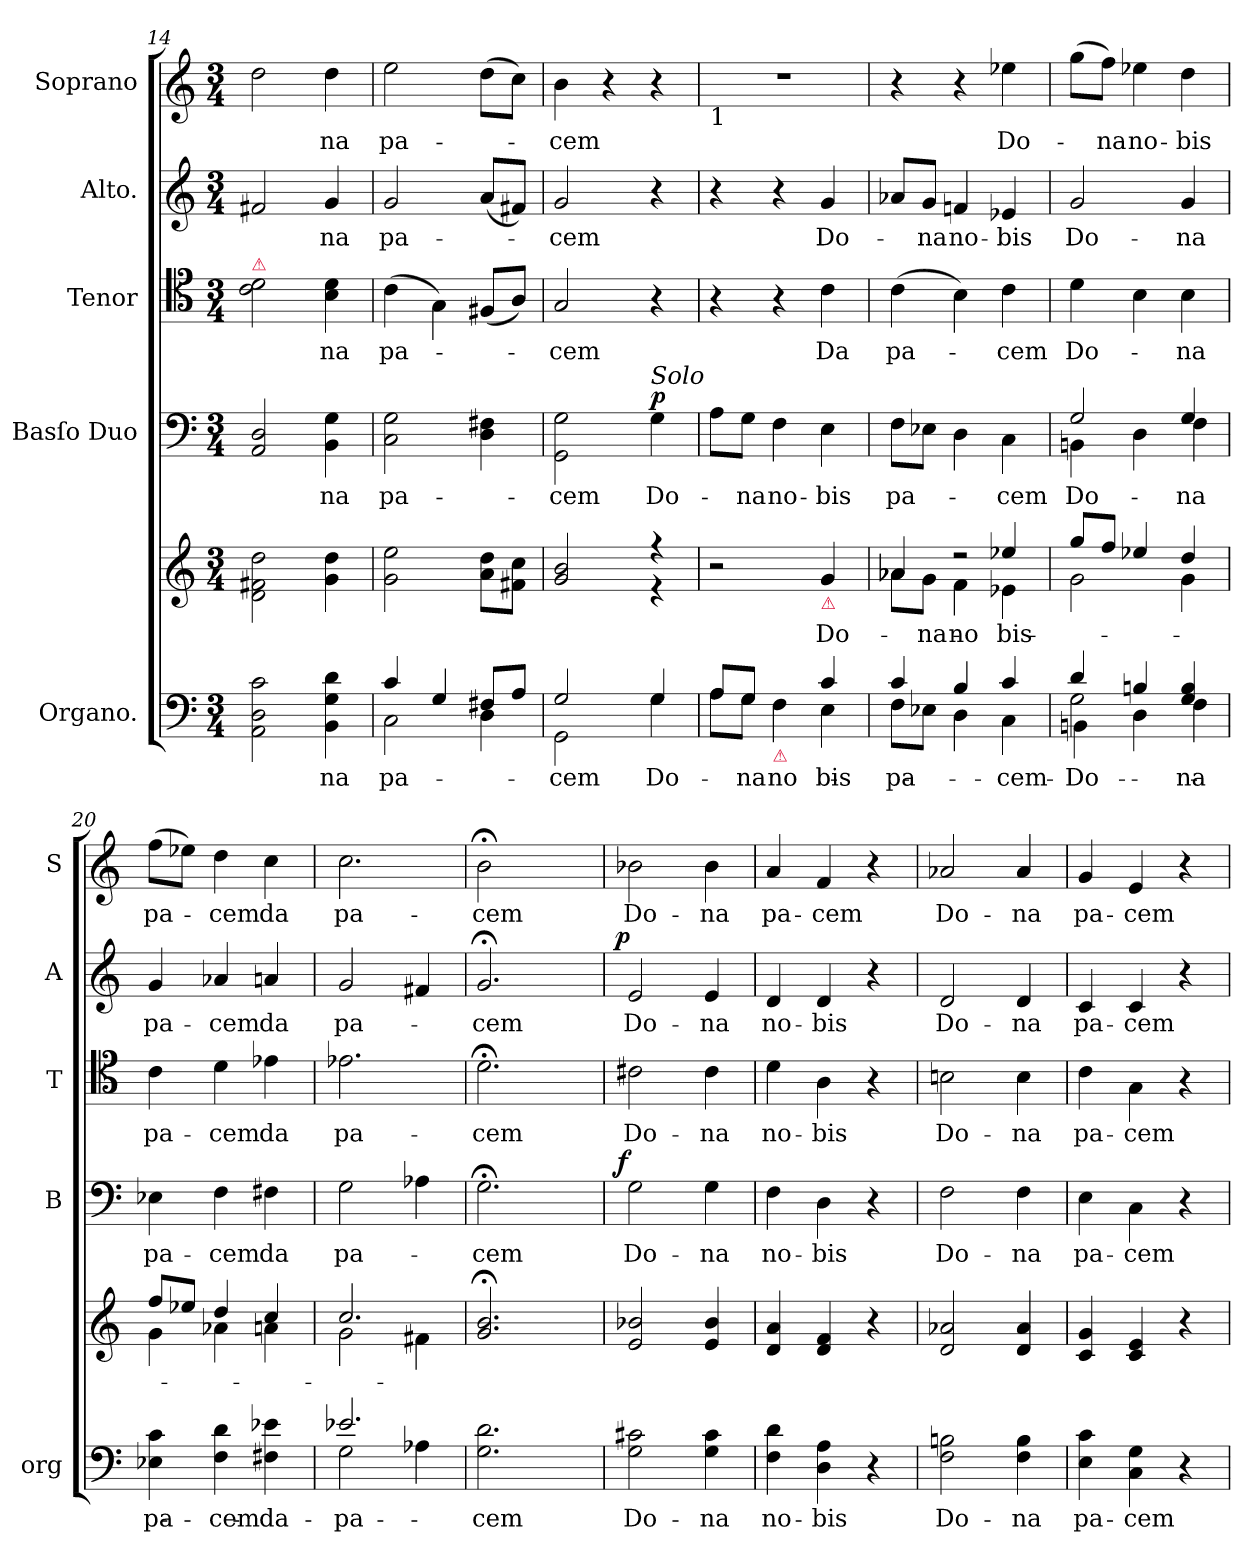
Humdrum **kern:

**kern	**text	**kern	**text	**kern	**text	**dynam	**kern	**text	**kern	**text	**dynam	**kern	**text
*part5	*part5	*part5	*part5	*part4	*part4	*part4	*part3	*part3	*part2	*part2	*part2	*part1	*part1
*staff6	*staff6	*staff5	*staff5	*staff4	*staff4	*staff4	*staff3	*staff3	*staff2	*staff2	*staff2	*staff1	*staff1
*I"Organo.	*	*	*	*I"Basſo Duo	*	*	*I"Tenor	*	*I"Alto.	*	*	*I"Soprano	*
*I'org	*	*	*	*I'B	*	*	*I'T	*	*I'A	*	*	*I'S	*
*clefF4	*	*clefG2	*	*clefF4	*	*	*clefC4	*	*clefG2	*	*	*clefG2	*
*k[]	*	*k[]	*	*k[]	*	*	*k[]	*	*k[]	*	*	*k[]	*
*M3/4	*	*M3/4	*	*M3/4	*	*	*M3/4	*	*M3/4	*	*	*M3/4	*
=14	=14	=14	=14	=14	=14	=14	=14	=14	=14	=14	=14	=14	=14
!	!	!	!	!	!	!	!LO:TX:a:color=crimson:t=⚠	!	!	!	!	!	!
2AA\ 2D\ 2c\	.	2d\ 2f#X\ 2dd\	.	2AA/ 2D/	.	.	2c\ 2d\	.	2f#X/	.	.	2dd\	.
4BB\ 4G\ 4d\	-na	4g\ 4dd\	.	4BB\ 4G\	-na	.	4B\ 4d\	-na	4g/	-na	.	4dd\	-na
=15	=15	=15	=15	=15	=15	=15	=15	=15	=15	=15	=15	=15	=15
*^	*	*	*	*	*	*	*	*	*	*	*	*	*
4c/	2C\	pa-	2g\ 2ee\	.	2C\ 2G\	pa-	.	(>4c\	pa-	2g/	pa-	.	2ee\	pa-
4G/	.	.	.	.	.	.	.	4G\)	.	.	.	.	.	.
8F#X/L	4D\	.	8a\ 8dd\L	.	4D\ 4F#X\	.	.	(<8F#X/L	.	(<8a/L	.	.	(>8dd\L	.
8A/J	.	.	8f#X\ 8cc\J	.	.	.	.	8A/J)	.	8f#X/J)	.	.	8cc\J)	.
=16	=16	=16	=16	=16	=16	=16	=16	=16	=16	=16	=16	=16	=16	=16
*	*	*	*^	*	*	*	*	*	*	*	*	*	*	*
2G/	2GG\	-cem	2g/ 2b/	2ryy	.	2GG\ 2G\	-cem	.	2G/	-cem	2g/	-cem	.	4b\	-cem
.	.	.	.	.	.	.	.	.	.	.	.	.	.	4r	.
!	!	!	!	!	!	!LO:TX:a:i:t=Solo	!	!	!	!	!	!	!	!	!
!	!	!	!	!	!	!	!	!LO:DY:b	!	!	!	!	!	!	!
4G/	4G\	Do-	4r	4re	.	4G\	Do-	p	4r	.	4r	.	.	4r	.
=17	=17	=17	=17	=17	=17	=17	=17	=17	=17	=17	=17	=17	=17	=17	=17
!	!	!	!	!	!	!	!	!	!	!	!	!	!	!LO:TX:b:t=1	!
*	*	*	*v	*v	*	*	*	*	*	*	*	*	*	*	*
8A/L	8A\L	.	2r	.	8A\L	.	.	4r	.	4r	.	.	2.r	.
8G/J	8G\J	-na	.	.	8G\J	-na	.	.	.	.	.	.	.	.
!LO:TX:b:color=crimson:t=⚠	!	!	!	!	!	!	!	!	!	!	!	!	!	!
4ryy	4F\	no-	.	.	4F\	no-	.	4r	.	4r	.	.	.	.
!	!	!	!LO:TX:b:color=crimson:t=⚠	!	!	!	!	!	!	!	!	!	!	!
4c/	4E\	-bis	4g/	Do-	4E\	-bis	.	4c\	Da	4g/	Do-	.	.	.
=18	=18	=18	=18	=18	=18	=18	=18	=18	=18	=18	=18	=18	=18	=18
*	*	*	*^	*	*	*	*	*	*	*	*	*	*	*
4c/	8F\L	pa-	4a-X/	8a-X\L	.	8F\L	pa-	.	(>4c\	pa-	8a-X/L	.	.	4r	.
.	8E-X\J	.	.	8g\J	na	8E-X\J	.	.	.	.	8g/J	-na	.	.	.
!	!	!	!LO:N:vis=2	!	!	!	!	!	!	!	!	!	!	!	!
4B/	4D\	.	4r	4f\	no-	4D\	.	.	4B\)	.	4fn/	no-	.	4r	.
4c/	4C\	-cem	4ee-X/	4e-X\	-bis	4C\	-cem	.	4c\	-cem	4e-X/	-bis	.	4ee-X\	Do-
=19	=19	=19	=19	=19	=19	=19	=19	=19	=19	=19	=19	=19	=19	=19	=19
*	*^	*	*	*	*	*^	*	*	*	*	*	*	*	*	*
4d/	2G\	4BBn\	Do-	8gg/L	2g\	.	2G/	4BBn\	Do-	.	4d\	Do-	2g/	Do-	.	(>8gg\L	.
.	.	.	.	8ff/J	.	.	.	.	.	.	.	.	.	.	.	8ff\J)	-na
4Bn/	.	4D\	.	4ee-X/	.	.	.	4D\	.	.	4B\	.	.	.	.	4ee-X\	no-
4G/ 4B/	4ryy	4F\	-na	4dd/	4g\	.	4G/	4F\	-na	.	4B\	-na	4g/	-na	.	4dd\	-bis
*v	*v	*v	*	*	*	*	*v	*v	*	*	*	*	*	*	*	*	*
=20	=20	=20	=20	=20	=20	=20	=20	=20	=20	=20	=20	=20	=20	=20
4E-X\ 4c\	pa-	8ff/L	4g\	.	4E-X\	pa-	.	4c\	pa-	4g/	pa-	.	(>8ff\L	pa-
.	.	8ee-X/J	.	.	.	.	.	.	.	.	.	.	8ee-X\J)	.
4F\ 4d\	-cem	4dd/	4a-X\	.	4F\	-cem	.	4d\	-cem	4a-X/	-cem	.	4dd\	-cem
4F#X\ 4e-X\	da	4cc/	4an\	.	4F#X\	da	.	4e-X\	da	4an/	da	.	4cc\	da
=21	=21	=21	=21	=21	=21	=21	=21	=21	=21	=21	=21	=21	=21	=21
*^	*	*	*	*	*	*	*	*	*	*	*	*	*	*
2.e-X/	2G\	pa-	2.cc/	2g\	.	2G\	pa-	.	2.e-X\	pa-	2g/	pa-	.	2.cc\	pa-
.	4A-X\	.	.	4f#X\	.	4A-X\	.	.	.	.	4f#X/	.	.	.	.
*v	*v	*	*	*	*	*	*	*	*	*	*	*	*	*	*
*	*	*v	*v	*	*	*	*	*	*	*	*	*	*	*
=22	=22	=22	=22	=22	=22	=22	=22	=22	=22	=22	=22	=22	=22
2.G\ 2.d\	-cem	2.g;</ 2.b;</	.	2.G;\	-cem	.	2.d;<\	-cem	2.g;</	-cem	.	2b;<\	-cem
.	.	.	.	.	.	.	.	.	.	.	.	4ryy	.
=23	=23	=23	=23	=23	=23	=23	=23	=23	=23	=23	=23	=23	=23
!	!	!	!	!	!	!LO:DY:b:rj	!	!	!	!	!LO:DY:b:rj	!	!
2G\ 2c#X\	Do-	2e/ 2b-X/	.	2G\	Do-	f	2c#X\	Do-	2e/	Do-	p	2b-X\	Do-
4G\ 4c#\	-na	4e/ 4b-/	.	4G\	-na	.	4c#\	-na	4e/	-na	.	4b-\	-na
=24	=24	=24	=24	=24	=24	=24	=24	=24	=24	=24	=24	=24	=24
4F\ 4d\	no-	4d/ 4a/	.	4F\	no-	.	4d\	no-	4d/	no-	.	4a/	pa-
4D\ 4A\	-bis	4d/ 4f/	.	4D\	-bis	.	4A\	-bis	4d/	-bis	.	4f/	-cem
4r	.	4r	.	4r	.	.	4r	.	4r	.	.	4r	.
=25	=25	=25	=25	=25	=25	=25	=25	=25	=25	=25	=25	=25	=25
2F\ 2Bn\	Do-	2d/ 2a-X/	.	2F\	Do-	.	2Bn\	Do-	2d/	Do-	.	2a-X/	Do-
4F\ 4B\	-na	4d/ 4a-/	.	4F\	-na	.	4B\	-na	4d/	-na	.	4a-/	-na
=26	=26	=26	=26	=26	=26	=26	=26	=26	=26	=26	=26	=26	=26
4E\ 4c\	pa-	4c/ 4g/	.	4E\	pa-	.	4c\	pa-	4c/	pa-	.	4g/	pa-
4C\ 4G\	-cem	4c/ 4e/	.	4C\	-cem	.	4G\	-cem	4c/	-cem	.	4e/	-cem
4r	.	4r	.	4r	.	.	4r	.	4r	.	.	4r	.
=	=	=	=	=	=	=	=	=	=	=	=	=	=
*-	*-	*-	*-	*-	*-	*-	*-	*-	*-	*-	*-	*-	*-
